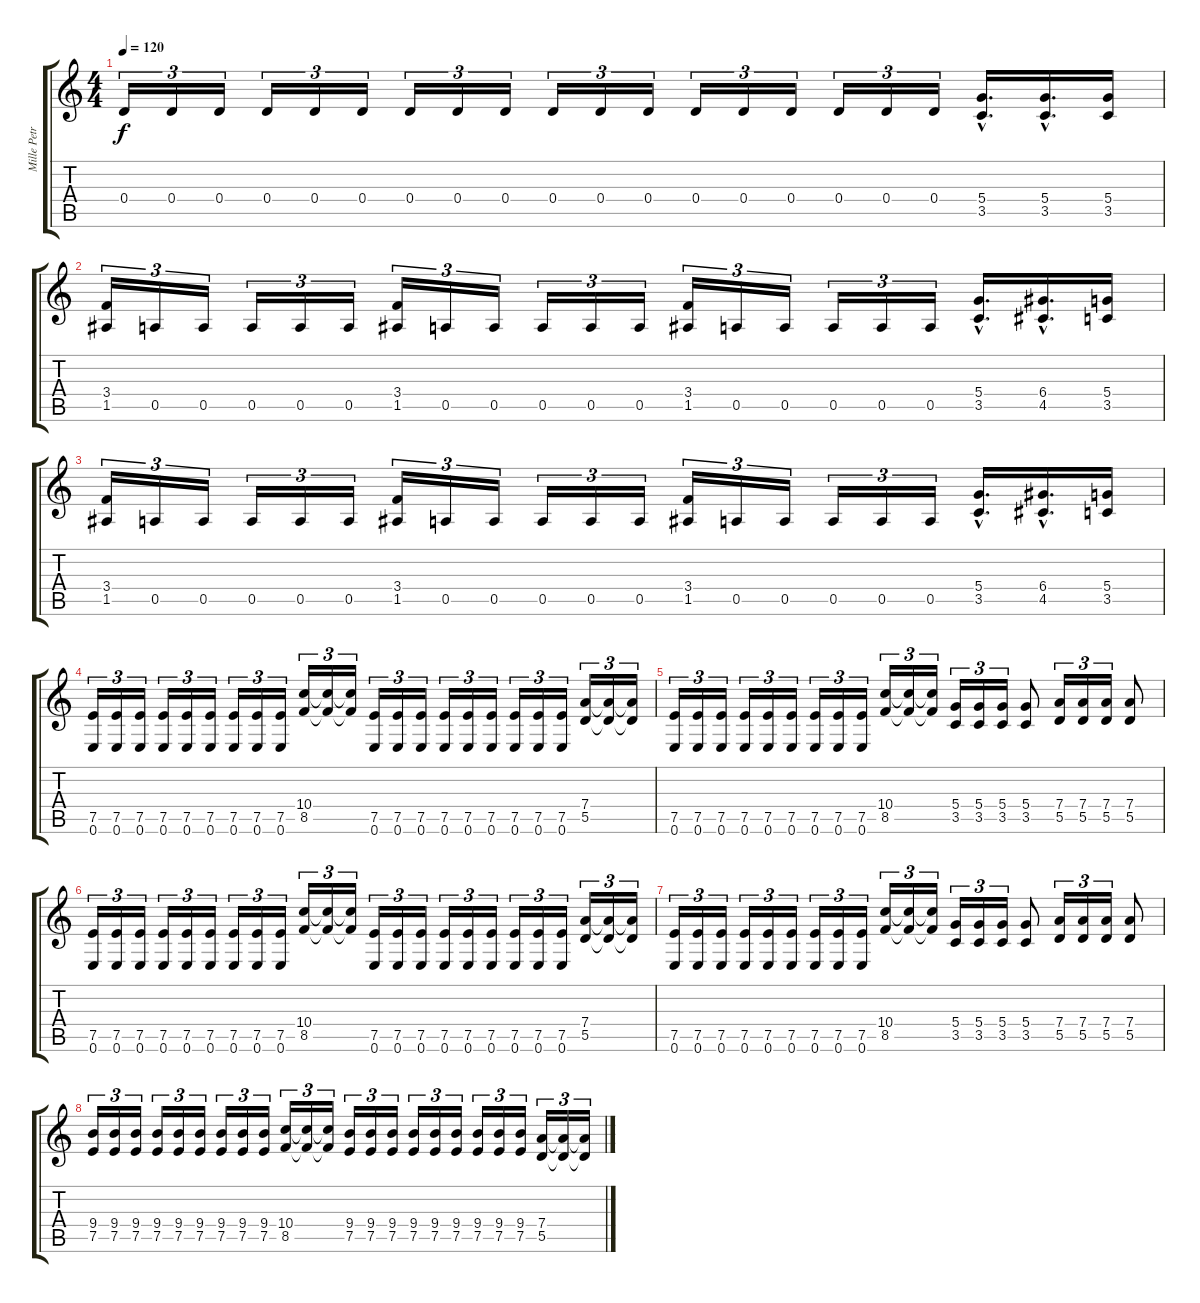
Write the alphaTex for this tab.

\track ("Mille Petrozza" "Mille Petr") {instrument distortionguitar}
\staff {score tabs}
\tuning (E4 B3 G3 D3 A2 E2) {hide}
\ts (4 4)
\tempo 120
\clef g2
\ks c
0.4.16{tu (3 2) dy f} 0.4.16{tu (3 2)} 0.4.16{tu (3 2)} 0.4.16{tu (3 2)} 0.4.16{tu (3 2)} 0.4.16{tu (3 2)} 0.4.16{tu (3 2)} 0.4.16{tu (3 2)} 0.4.16{tu (3 2)} 0.4.16{tu (3 2)} 0.4.16{tu (3 2)} 0.4.16{tu (3 2)} 0.4.16{tu (3 2)} 0.4.16{tu (3 2)} 0.4.16{tu (3 2)} 0.4.16{tu (3 2)} 0.4.16{tu (3 2)} 0.4.16{tu (3 2)} (5.4{hac} 3.5{hac}).16{d} (5.4{hac} 3.5{hac}).16{d} (5.4 3.5).16 |
(3.4 1.5).16{tu (3 2)} 0.5.16{tu (3 2)} 0.5.16{tu (3 2)} 0.5.16{tu (3 2)} 0.5.16{tu (3 2)} 0.5.16{tu (3 2)} (3.4 1.5).16{tu (3 2)} 0.5.16{tu (3 2)} 0.5.16{tu (3 2)} 0.5.16{tu (3 2)} 0.5.16{tu (3 2)} 0.5.16{tu (3 2)} (3.4 1.5).16{tu (3 2)} 0.5.16{tu (3 2)} 0.5.16{tu (3 2)} 0.5.16{tu (3 2)} 0.5.16{tu (3 2)} 0.5.16{tu (3 2)} (5.4{hac} 3.5{hac}).16{d} (6.4{hac} 4.5{hac}).16{d} (5.4 3.5).16 |
(3.4 1.5).16{tu (3 2)} 0.5.16{tu (3 2)} 0.5.16{tu (3 2)} 0.5.16{tu (3 2)} 0.5.16{tu (3 2)} 0.5.16{tu (3 2)} (3.4 1.5).16{tu (3 2)} 0.5.16{tu (3 2)} 0.5.16{tu (3 2)} 0.5.16{tu (3 2)} 0.5.16{tu (3 2)} 0.5.16{tu (3 2)} (3.4 1.5).16{tu (3 2)} 0.5.16{tu (3 2)} 0.5.16{tu (3 2)} 0.5.16{tu (3 2)} 0.5.16{tu (3 2)} 0.5.16{tu (3 2)} (5.4{hac} 3.5{hac}).16{d} (6.4{hac} 4.5{hac}).16{d} (5.4 3.5).16 |
(7.5 0.6).16{tu (3 2)} (7.5 0.6).16{tu (3 2)} (7.5 0.6).16{tu (3 2)} (7.5 0.6).16{tu (3 2)} (7.5 0.6).16{tu (3 2)} (7.5 0.6).16{tu (3 2)} (7.5 0.6).16{tu (3 2)} (7.5 0.6).16{tu (3 2)} (7.5 0.6).16{tu (3 2)} (10.4 8.5).16{tu (3 2)} (10.4{t} 8.5{t}).16{tu (3 2)} (10.4{t} 8.5{t}).16{tu (3 2)} (7.5 0.6).16{tu (3 2)} (7.5 0.6).16{tu (3 2)} (7.5 0.6).16{tu (3 2)} (7.5 0.6).16{tu (3 2)} (7.5 0.6).16{tu (3 2)} (7.5 0.6).16{tu (3 2)} (7.5 0.6).16{tu (3 2)} (7.5 0.6).16{tu (3 2)} (7.5 0.6).16{tu (3 2)} (7.4 5.5).16{tu (3 2)} (7.4{t} 5.5{t}).16{tu (3 2)} (7.4{t} 5.5{t}).16{tu (3 2)} |
(7.5 0.6).16{tu (3 2)} (7.5 0.6).16{tu (3 2)} (7.5 0.6).16{tu (3 2)} (7.5 0.6).16{tu (3 2)} (7.5 0.6).16{tu (3 2)} (7.5 0.6).16{tu (3 2)} (7.5 0.6).16{tu (3 2)} (7.5 0.6).16{tu (3 2)} (7.5 0.6).16{tu (3 2)} (10.4 8.5).16{tu (3 2)} (10.4{t} 8.5{t}).16{tu (3 2)} (10.4{t} 8.5{t}).16{tu (3 2)} (5.4 3.5).16{tu (3 2)} (5.4 3.5).16{tu (3 2)} (5.4 3.5).16{tu (3 2)} (5.4 3.5).8 (7.4 5.5).16{tu (3 2)} (7.4 5.5).16{tu (3 2)} (7.4 5.5).16{tu (3 2)} (7.4 5.5).8 |
(7.5 0.6).16{tu (3 2)} (7.5 0.6).16{tu (3 2)} (7.5 0.6).16{tu (3 2)} (7.5 0.6).16{tu (3 2)} (7.5 0.6).16{tu (3 2)} (7.5 0.6).16{tu (3 2)} (7.5 0.6).16{tu (3 2)} (7.5 0.6).16{tu (3 2)} (7.5 0.6).16{tu (3 2)} (10.4 8.5).16{tu (3 2)} (10.4{t} 8.5{t}).16{tu (3 2)} (10.4{t} 8.5{t}).16{tu (3 2)} (7.5 0.6).16{tu (3 2)} (7.5 0.6).16{tu (3 2)} (7.5 0.6).16{tu (3 2)} (7.5 0.6).16{tu (3 2)} (7.5 0.6).16{tu (3 2)} (7.5 0.6).16{tu (3 2)} (7.5 0.6).16{tu (3 2)} (7.5 0.6).16{tu (3 2)} (7.5 0.6).16{tu (3 2)} (7.4 5.5).16{tu (3 2)} (7.4{t} 5.5{t}).16{tu (3 2)} (7.4{t} 5.5{t}).16{tu (3 2)} |
(7.5 0.6).16{tu (3 2)} (7.5 0.6).16{tu (3 2)} (7.5 0.6).16{tu (3 2)} (7.5 0.6).16{tu (3 2)} (7.5 0.6).16{tu (3 2)} (7.5 0.6).16{tu (3 2)} (7.5 0.6).16{tu (3 2)} (7.5 0.6).16{tu (3 2)} (7.5 0.6).16{tu (3 2)} (10.4 8.5).16{tu (3 2)} (10.4{t} 8.5{t}).16{tu (3 2)} (10.4{t} 8.5{t}).16{tu (3 2)} (5.4 3.5).16{tu (3 2)} (5.4 3.5).16{tu (3 2)} (5.4 3.5).16{tu (3 2)} (5.4 3.5).8 (7.4 5.5).16{tu (3 2)} (7.4 5.5).16{tu (3 2)} (7.4 5.5).16{tu (3 2)} (7.4 5.5).8 |
(9.4 7.5).16{tu (3 2)} (9.4 7.5).16{tu (3 2)} (9.4 7.5).16{tu (3 2)} (9.4 7.5).16{tu (3 2)} (9.4 7.5).16{tu (3 2)} (9.4 7.5).16{tu (3 2)} (9.4 7.5).16{tu (3 2)} (9.4 7.5).16{tu (3 2)} (9.4 7.5).16{tu (3 2)} (10.4 8.5).16{tu (3 2)} (10.4{t} 8.5{t}).16{tu (3 2)} (10.4{t} 8.5{t}).16{tu (3 2)} (9.4 7.5).16{tu (3 2)} (9.4 7.5).16{tu (3 2)} (9.4 7.5).16{tu (3 2)} (9.4 7.5).16{tu (3 2)} (9.4 7.5).16{tu (3 2)} (9.4 7.5).16{tu (3 2)} (9.4 7.5).16{tu (3 2)} (9.4 7.5).16{tu (3 2)} (9.4 7.5).16{tu (3 2)} (7.4 5.5).16{tu (3 2)} (7.4{t} 5.5{t}).16{tu (3 2)} (7.4{t} 5.5{t}).16{tu (3 2)}
